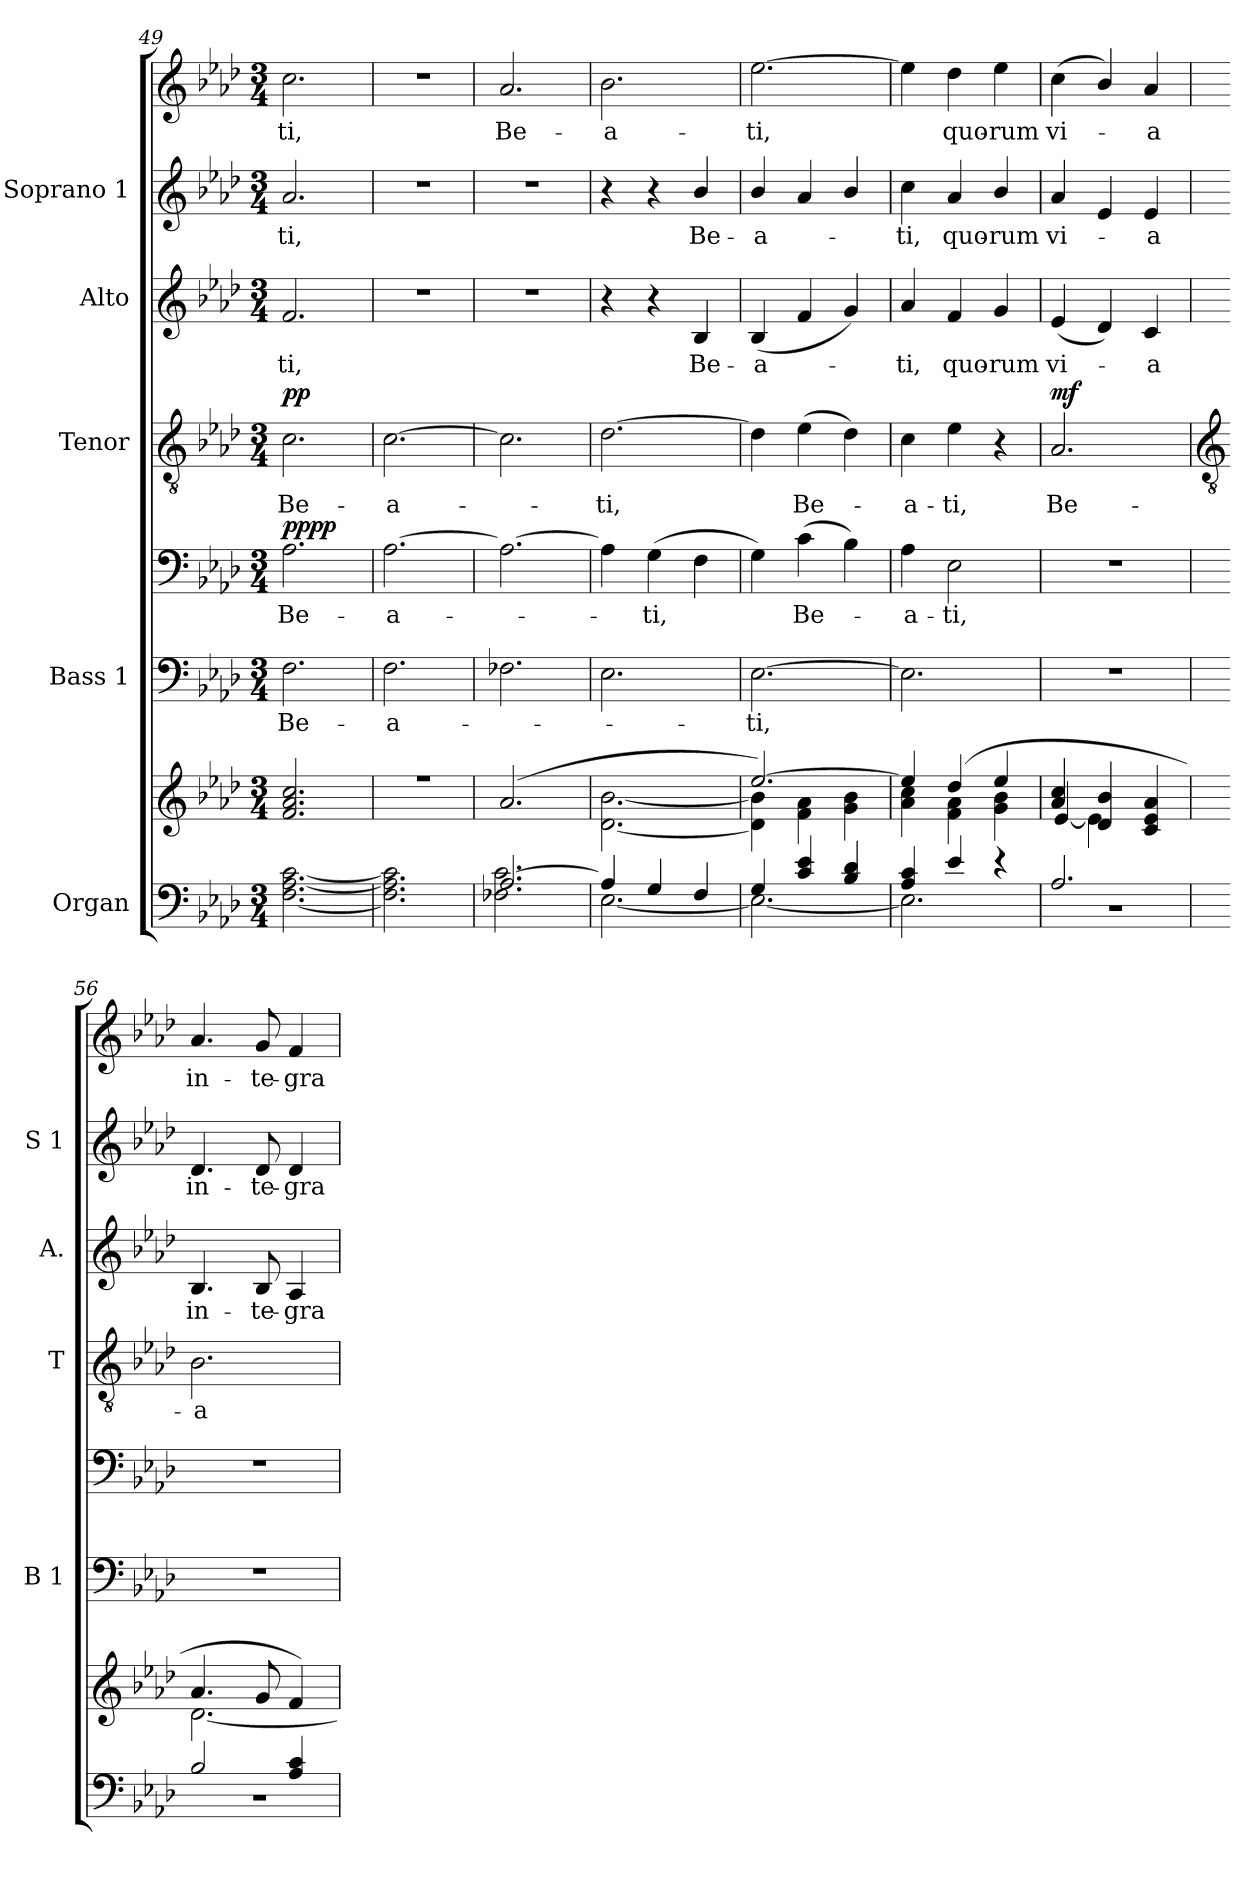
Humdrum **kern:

**kern	**kern	**kern	**text	**kern	**text	**dynam	**kern	**text	**dynam	**kern	**text	**kern	**text	**kern	**text
*part5	*part5	*part4	*part4	*part4	*part4	*part4	*part3	*part3	*part3	*part2	*part2	*part1	*part1	*part1	*part1
*staff8	*staff7	*staff6	*staff6	*staff5	*staff5	*staff5/6	*staff4	*staff4	*staff4	*staff3	*staff3	*staff2	*staff2	*staff1	*staff1
*I"Organ	*	*I"Bass 1	*	*	*	*	*I"Tenor	*	*	*I"Alto	*	*I"Soprano 1	*	*	*
*	*	*I'B 1	*	*	*	*	*I'T	*	*	*I'A.	*	*I'S 1	*	*	*
*clefF4	*clefG2	*clefF4	*	*clefF4	*	*	*clefGv2	*	*	*clefG2	*	*clefG2	*	*clefG2	*
*k[b-e-a-d-]	*k[b-e-a-d-]	*k[b-e-a-d-]	*	*k[b-e-a-d-]	*	*	*k[b-e-a-d-]	*	*	*k[b-e-a-d-]	*	*k[b-e-a-d-]	*	*k[b-e-a-d-]	*
*A-:	*A-:	*A-:	*	*A-:	*	*	*A-:	*	*	*A-:	*	*A-:	*	*A-:	*
*M3/4	*M3/4	*M3/4	*	*M3/4	*	*	*M3/4	*	*	*M3/4	*	*M3/4	*	*M3/4	*
=49	=49	=49	=49	=49	=49	=49	=49	=49	=49	=49	=49	=49	=49	=49	=49
*	*^	*	*	*	*	*	*	*	*	*	*	*	*	*	*
!LO:N:vis=1	!	!LO:N:vis=1	!	!LO:LY:b	!	!LO:LY:b	!LO:DY:b=2	!	!LO:LY:b	!	!	!LO:LY:b	!	!LO:LY:b	!	!LO:LY:b
*^	*	*	*	*	*	*	*	*	*	*	*	*	*	*	*	*
!	!	!	!	!	!	!	!	!LO:DY:n=1:b	!	!	!LO:DY:b	!	!	!	!	!	!
2.ryy	[2.F\ [2.A-\ [2.c\	2.f/ 2.a-/ 2.cc/	2.ryy	2.F	-Be-	2.A-	Be-	pp pp	2.c	Be-	pp	2.f	-ti,	2.a-	ti,	2.cc	-ti,
=50	=50	=50	=50	=50	=50	=50	=50	=50	=50	=50	=50	=50	=50	=50	=50	=50	=50
!LO:N:vis=1	!	!LO:N:vis=1	!LO:N:vis=1	!	!LO:LY:b	!	!LO:LY:b	!	!	!LO:LY:b	!	!LO:N:vis=1	!	!LO:N:vis=1	!	!LO:N:vis=1	!
2.ryy	2.F\] 2.A-\] 2.c\]	2.r	2.ryy	2.F	a-	[2.A-	-a-	.	[2.c	-a-	.	2.r	.	2.r	.	2.r	.
=51	=51	=51	=51	=51	=51	=51	=51	=51	=51	=51	=51	=51	=51	=51	=51	=51	=51
!	!	!	!LO:N:vis=1	!	!	!	!	!	!	!	!	!LO:N:vis=1	!	!LO:N:vis=1	!	!	!LO:LY:b
[2.A-/	2.F-X\ 2.c\	(>2.a-/	2.ryy	2.F-X	.	2.A-_	.	.	2.c]	.	.	2.r	.	2.r	.	2.a-	Be-
=52	=52	=52	=52	=52	=52	=52	=52	=52	=52	=52	=52	=52	=52	=52	=52	=52	=52
!	!	!LO:N:vis=1	!	!	!	!	!	!	!	!LO:LY:b	!	!	!	!	!	!	!LO:LY:b
4A-/]	[2.E-\	2.ryy	[2.d-\ [2.b-\	2.E-	.	4A-]	.	.	[2.d-	ti,	.	4r	.	4r	.	2.b-	-a-
!	!	!	!	!	!	!	!LO:LY:b	!	!	!	!	!	!	!	!	!	!
4G/	.	.	.	.	.	(>4G	ti,	.	.	.	.	4r	.	4r	.	.	.
!	!	!	!	!	!	!	!	!	!	!	!	!	!LO:LY:b	!	!LO:LY:b	!	!
4F/	.	.	.	.	.	4F	.	.	.	.	.	4B-	Be-	4b-/	-Be-	.	.
=53	=53	=53	=53	=53	=53	=53	=53	=53	=53	=53	=53	=53	=53	=53	=53	=53	=53
!	!	!	!	!	!LO:LY:b	!	!	!	!	!	!	!	!LO:LY:b	!	!LO:LY:b	!	!LO:LY:b
4G/	2.E-\_	[2.ee-/)	4d-\] 4b-\]	[2.E-	ti,	4G)	.	.	4d-]	.	.	(<4B-	-a-	4b-/	a-	[2.ee-	-ti,
!	!	!	!	!	!	!	!LO:LY:b	!	!	!LO:LY:b	!	!	!	!	!	!	!
4c/ 4e-/	.	.	4f\ 4a-\	.	.	(>4c	Be-	.	(>4e-	Be-	.	4f	.	4a-/	.	.	.
4B-/ 4d-/	.	.	4g\ 4b-\	.	.	4B-)	.	.	4d-)	.	.	4g)	.	4b-/	.	.	.
=54	=54	=54	=54	=54	=54	=54	=54	=54	=54	=54	=54	=54	=54	=54	=54	=54	=54
!	!	!	!	!	!	!	!LO:LY:b	!	!	!LO:LY:b	!	!	!LO:LY:b	!	!LO:LY:b	!	!
4A-/ 4c/	2.E-\]	4ee-/]	4a-\ 4cc\	2.E-]	.	4A-	a-	.	4c	a-	.	4a-	ti,	4cc	ti,	4ee-]	.
!	!	!	!	!	!	!	!LO:LY:b	!	!	!LO:LY:b	!	!	!LO:LY:b	!	!LO:LY:b	!	!LO:LY:b
4e-/	.	(>4dd-/	4f\ 4a-\	.	.	2E-	-ti,	.	4e-	-ti,	.	4f	quo-	4a-	quo-	4dd-	quo-
!	!	!	!	!	!	!	!	!	!	!	!	!	!LO:LY:b	!	!LO:LY:b	!	!LO:LY:b
4r	.	4ee-/	4g\ 4b-\	.	.	.	.	.	4r	.	.	4g	-rum	4b-/	-rum	4ee-	-rum
=55	=55	=55	=55	=55	=55	=55	=55	=55	=55	=55	=55	=55	=55	=55	=55	=55	=55
!	!LO:N:vis=1	!	!	!LO:N:vis=1	!	!LO:N:vis=1	!	!	!	!LO:LY:b	!LO:DY:b	!	!LO:LY:b	!	!LO:LY:b	!	!LO:LY:b
2.A-/	2.r	4a-/ 4cc/	[4e-/	2.r	.	2.r	.	.	2.A-	Be-	mf	(<4e-	vi-	4a-	vi-	(<4cc	vi-
.	.	4d-/ 4b-/	4e-]	.	.	.	.	.	.	.	.	4d-)	.	4e-	.	4b-/)	.
!	!	!	!	!	!	!	!	!	!	!	!	!	!LO:LY:b	!	!LO:LY:b	!	!LO:LY:b
.	.	4c/ 4e-/ 4a-/	4ryy	.	.	.	.	.	.	.	.	4c	a	4e-	a	4a-	a
!!LO:LB:g=z
=56	=56	=56	=56	=56	=56	=56	=56	=56	=56	=56	=56	=56	=56	=56	=56	=56	=56
*	*	*	*	*	*	*	*	*	*clefGv2	*	*	*	*	*	*	*	*
!	!LO:N:vis=1	!	!	!LO:N:vis=1	!	!LO:N:vis=1	!	!	!	!LO:LY:b	!	!	!LO:LY:b	!	!LO:LY:b	!	!LO:LY:b
2B-/	2.r	4.a-/	[2.d-\	2.r	.	2.r	.	.	2.B-	-a-	.	4.B-	in-	4.d-	in-	4.a-	in-
!	!	!	!	!	!	!	!	!	!	!	!	!	!LO:LY:b	!	!LO:LY:b	!	!LO:LY:b
.	.	8g/	.	.	.	.	.	.	.	.	.	8B-	-te-	8d-	-te-	8g	-te-
!	!	!	!	!	!	!	!	!	!	!	!	!	!LO:LY:b	!	!LO:LY:b	!	!LO:LY:b
4A-/ 4c/	.	4f/)	.	.	.	.	.	.	.	.	.	4A-	-gra	4d-	-gra	4f	-gra
*v	*v	*	*	*	*	*	*	*	*	*	*	*	*	*	*	*	*
*	*v	*v	*	*	*	*	*	*	*	*	*	*	*	*	*	*
=	=	=	=	=	=	=	=	=	=	=	=	=	=	=	=
*-	*-	*-	*-	*-	*-	*-	*-	*-	*-	*-	*-	*-	*-	*-	*-
